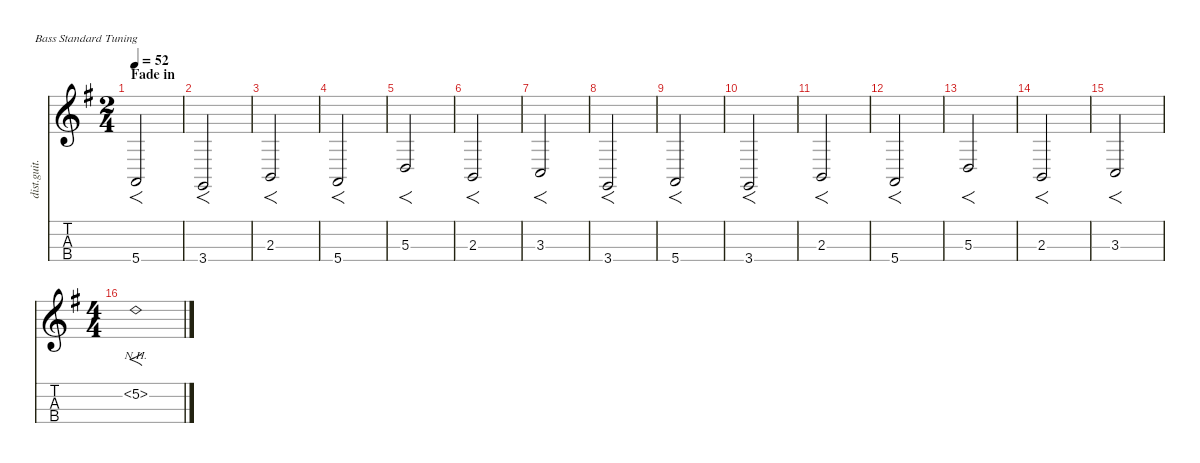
\defaultSystemsLayout 4
\hideDynamics
\bracketExtendMode nobrackets
\otherSystemsTrackNameOrientation horizontal
\track ("Intro Bass" "dist.guit.") {instrument distortionguitar}
\staff {score tabs}
\tuning (G2 D2 A1 E1)
\ts (2 4)
\beaming (8 2 2 2 2)
\section ("" "Fade in")
\tempo 52
\clef g2
\ks eminor
5.4{acc forcenatural}.2{f dy f instrument distortionguitar beam Up} |
3.4{acc forcenatural}.2{f beam Up} |
2.3{acc forcenatural}.2{f beam Up} |
5.4{acc forcenatural}.2{f beam Up} |
5.3{acc forcenatural}.2{f beam Up} |
2.3{acc forcenatural}.2{f beam Up} |
3.3{acc forcenatural}.2{f beam Up} |
3.4{acc forcenatural}.2{f beam Up} |
5.4{acc forcenatural}.2{f beam Up} |
3.4{acc forcenatural}.2{f beam Up} |
2.3{acc forcenatural}.2{f beam Up} |
5.4{acc forcenatural}.2{f beam Up} |
5.3{acc forcenatural}.2{f beam Up} |
2.3{acc forcenatural}.2{f beam Up} |
3.3{acc forcenatural}.2{f beam Up} |
\ts (4 4)
\beaming (8 2 2 2 2)
5.2{nh acc forcenatural}.1{f beam Down}
